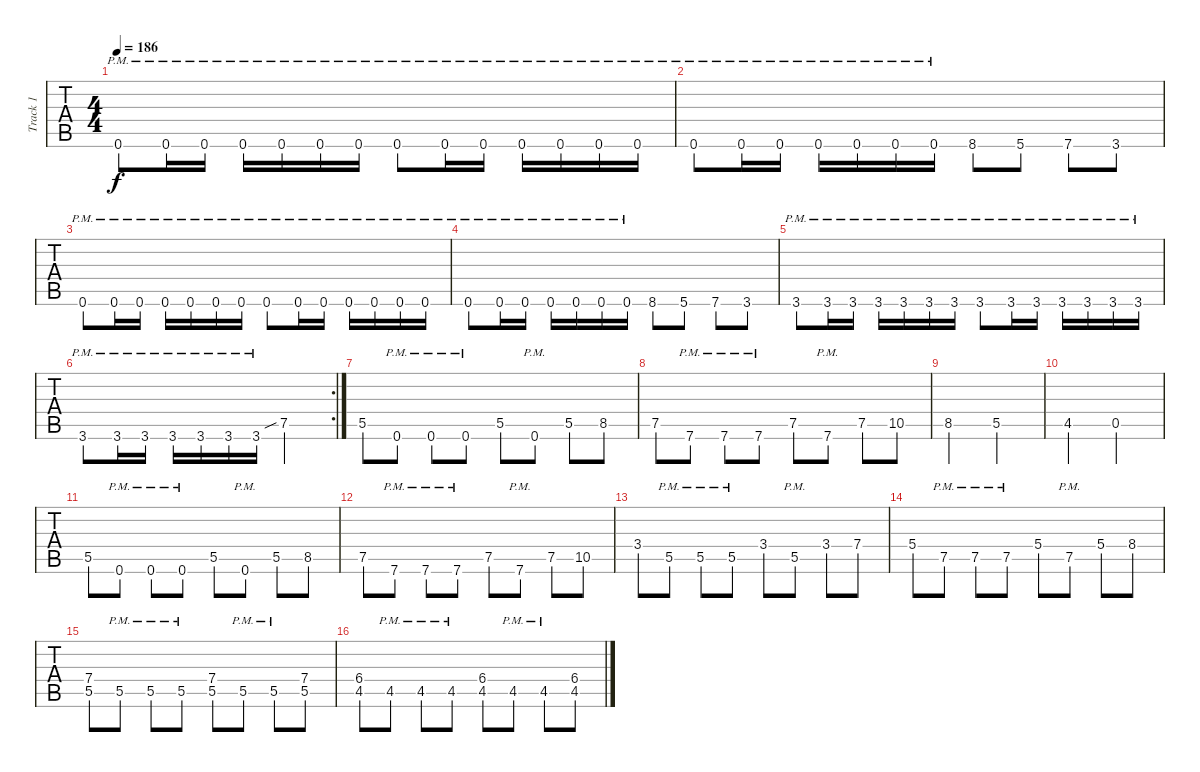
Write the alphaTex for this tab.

\track ("Track 1" "Track 1") {instrument distortionguitar}
\staff {tabs}
\tuning (Eb4 Bb3 Gb3 Db3 Ab2 Db2) {hide}
\ts (4 4)
\tempo 186
\clef g2
\ks db
0.6{pm}.8{dy f} 0.6{pm}.16 0.6{pm}.16 0.6{pm}.16 0.6{pm}.16 0.6{pm}.16 0.6{pm}.16 0.6{pm}.8 0.6{pm}.16 0.6{pm}.16 0.6{pm}.16 0.6{pm}.16 0.6{pm}.16 0.6{pm}.16 |
0.6{pm}.8 0.6{pm}.16 0.6{pm}.16 0.6{pm}.16 0.6{pm}.16 0.6{pm}.16 0.6{pm}.16 8.6.8 5.6.8 7.6.8 3.6.8 |
0.6{pm}.8 0.6{pm}.16 0.6{pm}.16 0.6{pm}.16 0.6{pm}.16 0.6{pm}.16 0.6{pm}.16 0.6{pm}.8 0.6{pm}.16 0.6{pm}.16 0.6{pm}.16 0.6{pm}.16 0.6{pm}.16 0.6{pm}.16 |
0.6{pm}.8 0.6{pm}.16 0.6{pm}.16 0.6{pm}.16 0.6{pm}.16 0.6{pm}.16 0.6{pm}.16 8.6.8 5.6.8 7.6.8 3.6.8 |
3.6{pm}.8 3.6{pm}.16 3.6{pm}.16 3.6{pm}.16 3.6{pm}.16 3.6{pm}.16 3.6{pm}.16 3.6{pm}.8 3.6{pm}.16 3.6{pm}.16 3.6{pm}.16 3.6{pm}.16 3.6{pm}.16 3.6{pm}.16 |
\rc 2
3.6{pm}.8 3.6{pm}.16 3.6{pm}.16 3.6{pm}.16 3.6{pm}.16 3.6{pm}.16 3.6{pm}.16 7.5{sib}.2 |
5.5.8 0.6{pm}.8 0.6{pm}.8 0.6{pm}.8 5.5.8 0.6{pm}.8 5.5.8 8.5.8 |
7.5.8 7.6{pm}.8 7.6{pm}.8 7.6{pm}.8 7.5.8 7.6{pm}.8 7.5.8 10.5.8 |
8.5.2 5.5.2 |
4.5.2 0.5.2 |
5.5.8 0.6{pm}.8 0.6{pm}.8 0.6{pm}.8 5.5.8 0.6{pm}.8 5.5.8 8.5.8 |
7.5.8 7.6{pm}.8 7.6{pm}.8 7.6{pm}.8 7.5.8 7.6{pm}.8 7.5.8 10.5.8 |
3.4.8 5.5{pm}.8 5.5{pm}.8 5.5{pm}.8 3.4.8 5.5{pm}.8 3.4.8 7.4.8 |
5.4.8 7.5{pm}.8 7.5{pm}.8 7.5{pm}.8 5.4.8 7.5{pm}.8 5.4.8 8.4.8 |
(7.4 5.5).8 5.5{pm}.8 5.5{pm}.8 5.5{pm}.8 (7.4 5.5).8 5.5{pm}.8 5.5{pm}.8 (7.4 5.5).8 |
(6.4 4.5).8 4.5{pm}.8 4.5{pm}.8 4.5{pm}.8 (6.4 4.5).8 4.5{pm}.8 4.5{pm}.8 (6.4 4.5).8
